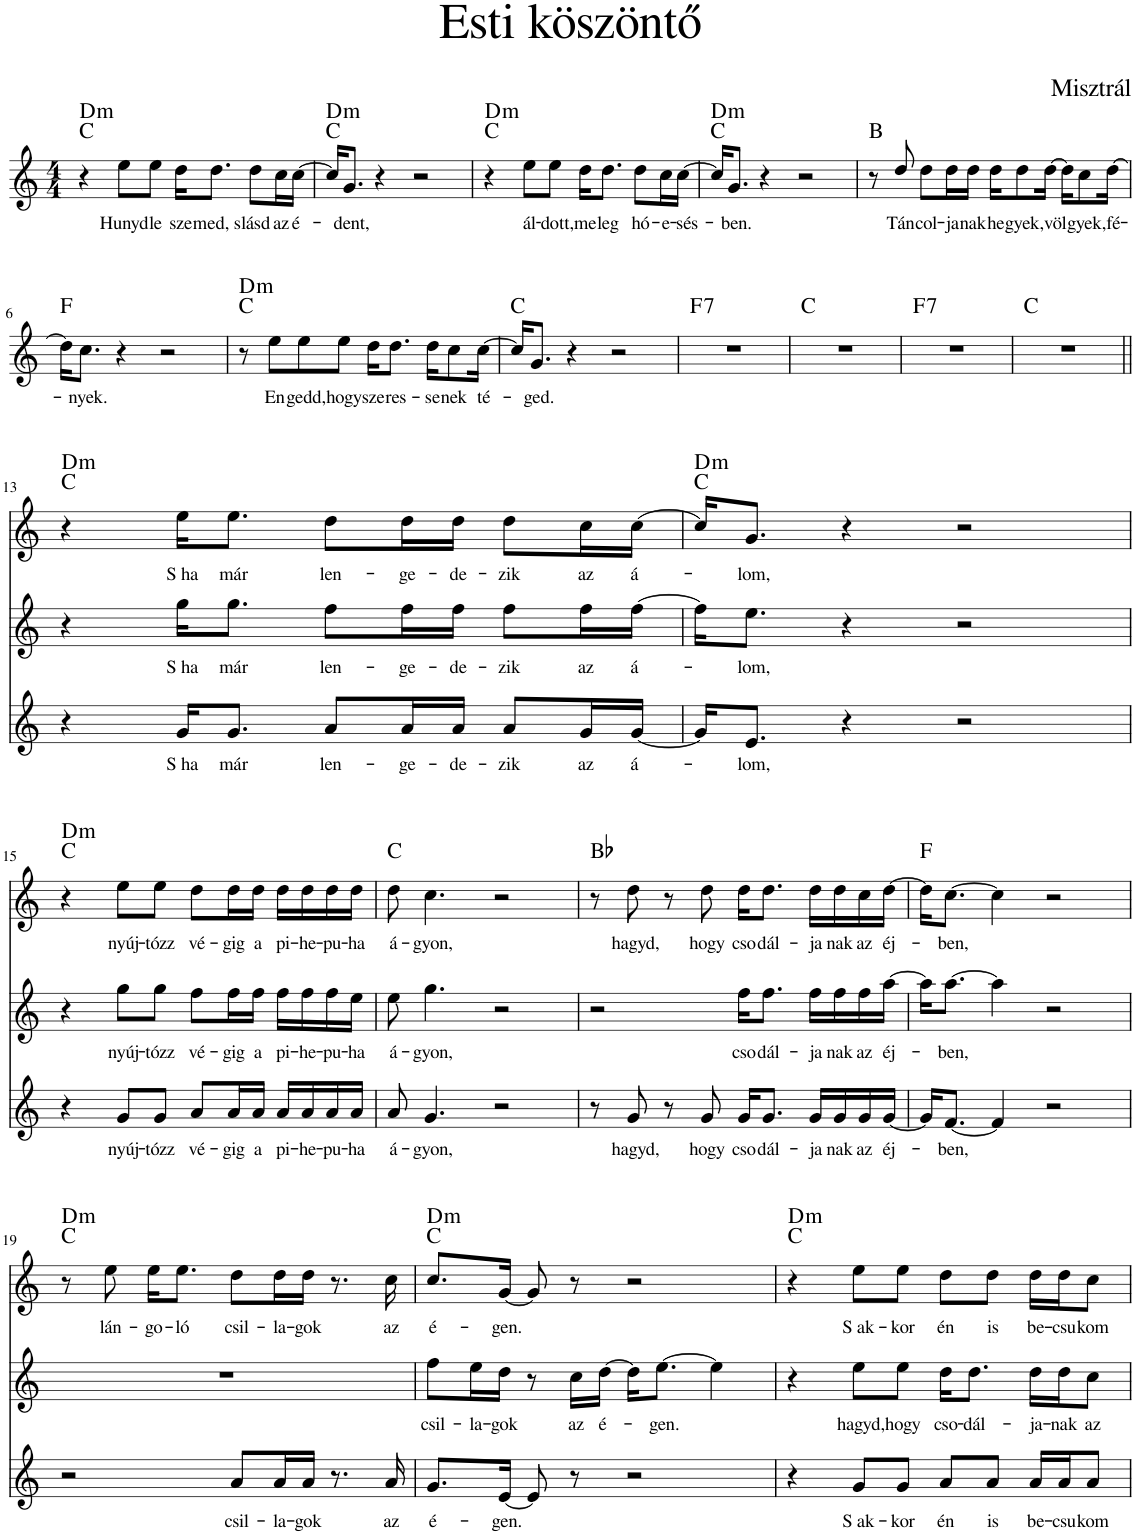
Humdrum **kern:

**kern	**text	**kern	**text	**kern	**text	**harte
*part3	*part3	*part2	*part2	*part1	*part1	*part1
*staff3	*staff3	*staff2	*staff2	*staff1	*staff1	*
*I"Voice	*	*I"Voice	*	*I"Voice	*	*
*stria5	*	*stria5	*	*	*	*
*clefG2	*	*clefG2	*	*clefG2	*	*
*k[]	*	*k[]	*	*k[]	*	*
*M4/4	*	*M4/4	*	*M4/4	*	*
=1	=1	=1	=1	=1	=1	=1
!	!	!	!	!	!	!LO:H:n=2:kt=m
1r	.	1r	.	4r	.	C:maj D:min
!	!	!	!	!	!LO:LY:b	!
.	.	.	.	8ee\L	Hunyd	.
!	!	!	!	!	!LO:LY:b	!
.	.	.	.	8ee\J	le	.
!	!	!	!	!	!LO:LY:b	!
.	.	.	.	16dd\KL	sze-	.
!	!	!	!	!	!LO:LY:b	!
.	.	.	.	8.dd\J	-med, s	.
!	!	!	!	!	!LO:LY:b	!
.	.	.	.	8dd\L	lásd	.
!	!	!	!	!	!LO:LY:b	!
.	.	.	.	16cc\L	az	.
!	!	!	!	!	!LO:LY:b	!
.	.	.	.	[16cc\JJ	é-	.
=2	=2	=2	=2	=2	=2	=2
!	!	!	!	!	!	!LO:H:n=2:kt=m
1r	.	1r	.	16cc/KL]	.	C:maj D:min
!	!	!	!	!	!LO:LY:b	!
.	.	.	.	8.g/J	-dent,	.
.	.	.	.	4r	.	.
.	.	.	.	2r	.	.
=3	=3	=3	=3	=3	=3	=3
!	!	!	!	!	!	!LO:H:n=2:kt=m
1r	.	1r	.	4r	.	C:maj D:min
!	!	!	!	!	!LO:LY:b	!
.	.	.	.	8ee\L	ál-	.
!	!	!	!	!	!LO:LY:b	!
.	.	.	.	8ee\J	-dott,	.
!	!	!	!	!	!LO:LY:b	!
.	.	.	.	16dd\KL	me-	.
!	!	!	!	!	!LO:LY:b	!
.	.	.	.	8.dd\J	-leg	.
!	!	!	!	!	!LO:LY:b	!
.	.	.	.	8dd\L	hó-	.
!	!	!	!	!	!LO:LY:b	!
.	.	.	.	16cc\L	-e-	.
!	!	!	!	!	!LO:LY:b	!
.	.	.	.	[16cc\JJ	-sés-	.
=4	=4	=4	=4	=4	=4	=4
!	!	!	!	!	!	!LO:H:n=2:kt=m
1r	.	1r	.	16cc/KL]	.	C:maj D:min
!	!	!	!	!	!LO:LY:b	!
.	.	.	.	8.g/J	-ben.	.
.	.	.	.	4r	.	.
.	.	.	.	2r	.	.
=5	=5	=5	=5	=5	=5	=5
1r	.	1r	.	8r	.	B:maj
!	!	!	!	!	!LO:LY:b	!
.	.	.	.	8dd/	Tán-	.
!	!	!	!	!	!LO:LY:b	!
.	.	.	.	8dd\L	-col-	.
!	!	!	!	!	!LO:LY:b	!
.	.	.	.	16dd\L	-ja-	.
!	!	!	!	!	!LO:LY:b	!
.	.	.	.	16dd\JJ	-nak	.
!	!	!	!	!	!LO:LY:b	!
.	.	.	.	16dd\KL	he-	.
!	!	!	!	!	!LO:LY:b	!
.	.	.	.	8dd\	-gyek,	.
!	!	!	!	!	!LO:LY:b	!
.	.	.	.	[16dd\Jk	völ-	.
.	.	.	.	16dd\KL]	.	.
!	!	!	!	!	!LO:LY:b	!
.	.	.	.	8cc\	-gyek,	.
!	!	!	!	!	!LO:LY:b	!
.	.	.	.	[16dd\Jk	fé-	.
!!LO:LB:g=z
=6	=6	=6	=6	=6	=6	=6
1r	.	1r	.	16dd\KL]	.	F:maj
!	!	!	!	!	!LO:LY:b	!
.	.	.	.	8.cc\J	-nyek.	.
.	.	.	.	4r	.	.
.	.	.	.	2r	.	.
=7	=7	=7	=7	=7	=7	=7
!	!	!	!	!	!	!LO:H:n=2:kt=m
1r	.	1r	.	8r	.	C:maj D:min
!	!	!	!	!	!LO:LY:b	!
.	.	.	.	8ee\L	En-	.
!	!	!	!	!	!LO:LY:b	!
.	.	.	.	8ee\	-gedd,	.
!	!	!	!	!	!LO:LY:b	!
.	.	.	.	8ee\J	hogy	.
!	!	!	!	!	!LO:LY:b	!
.	.	.	.	16dd\KL	sze-	.
!	!	!	!	!	!LO:LY:b	!
.	.	.	.	8.dd\J	-res-	.
!	!	!	!	!	!LO:LY:b	!
.	.	.	.	16dd\KL	-se-	.
!	!	!	!	!	!LO:LY:b	!
.	.	.	.	8cc\	-nek	.
!	!	!	!	!	!LO:LY:b	!
.	.	.	.	[16cc\Jk	té-	.
=8	=8	=8	=8	=8	=8	=8
1r	.	1r	.	16cc/KL]	.	C:maj
!	!	!	!	!	!LO:LY:b	!
.	.	.	.	8.g/J	-ged.	.
.	.	.	.	4r	.	.
.	.	.	.	2r	.	.
=9	=9	=9	=9	=9	=9	=9
!	!	!	!	!	!	!LO:H:kt=7
1r	.	1r	.	1r	.	F:7
=10	=10	=10	=10	=10	=10	=10
1r	.	1r	.	1r	.	C:maj
=11	=11	=11	=11	=11	=11	=11
!	!	!	!	!	!	!LO:H:kt=7
1r	.	1r	.	1r	.	F:7
=12	=12	=12	=12	=12	=12	=12
1r	.	1r	.	1r	.	C:maj
!!LO:LB:g=z
=13||	=13||	=13||	=13||	=13||	=13||	=13||
!	!	!	!	!	!	!LO:H:n=2:kt=m
4r	.	4r	.	4r	.	C:maj D:min
!	!LO:LY:b	!	!LO:LY:b	!	!LO:LY:b	!
16g/KL	S ha	16gg\KL	S ha	16ee\KL	S ha	.
!	!LO:LY:b	!	!LO:LY:b	!	!LO:LY:b	!
8.g/J	már	8.gg\J	már	8.ee\J	már	.
!	!LO:LY:b	!	!LO:LY:b	!	!LO:LY:b	!
8a/L	len-	8ff\L	len-	8dd\L	len-	.
!	!LO:LY:b	!	!LO:LY:b	!	!LO:LY:b	!
16a/L	-ge-	16ff\L	-ge-	16dd\L	-ge-	.
!	!LO:LY:b	!	!LO:LY:b	!	!LO:LY:b	!
16a/JJ	-de-	16ff\JJ	-de-	16dd\JJ	-de-	.
!	!LO:LY:b	!	!LO:LY:b	!	!LO:LY:b	!
8a/L	-zik	8ff\L	-zik	8dd\L	-zik	.
!	!LO:LY:b	!	!LO:LY:b	!	!LO:LY:b	!
16g/L	az	16ff\L	az	16cc\L	az	.
!	!LO:LY:b	!	!LO:LY:b	!	!LO:LY:b	!
[16g/JJ	á-	[16ff\JJ	á-	[16cc\JJ	á-	.
=14	=14	=14	=14	=14	=14	=14
!	!	!	!	!	!	!LO:H:n=2:kt=m
16g/KL]	.	16ff\KL]	.	16cc/KL]	.	C:maj D:min
!	!LO:LY:b	!	!LO:LY:b	!	!LO:LY:b	!
8.e/J	-lom,	8.ee\J	-lom,	8.g/J	-lom,	.
4r	.	4r	.	4r	.	.
2r	.	2r	.	2r	.	.
!!LO:LB:g=z
=15	=15	=15	=15	=15	=15	=15
!	!	!	!	!	!	!LO:H:n=2:kt=m
4r	.	4r	.	4r	.	C:maj D:min
!	!LO:LY:b	!	!LO:LY:b	!	!LO:LY:b	!
8g/L	nyúj-	8gg\L	nyúj-	8ee\L	nyúj-	.
!	!LO:LY:b	!	!LO:LY:b	!	!LO:LY:b	!
8g/J	-tózz	8gg\J	-tózz	8ee\J	-tózz	.
!	!LO:LY:b	!	!LO:LY:b	!	!LO:LY:b	!
8a/L	vé-	8ff\L	vé-	8dd\L	vé-	.
!	!LO:LY:b	!	!LO:LY:b	!	!LO:LY:b	!
16a/L	-gig	16ff\L	-gig	16dd\L	-gig	.
!	!LO:LY:b	!	!LO:LY:b	!	!LO:LY:b	!
16a/JJ	a	16ff\JJ	a	16dd\JJ	a	.
!	!LO:LY:b	!	!LO:LY:b	!	!LO:LY:b	!
16a/LL	pi-	16ff\LL	pi-	16dd\LL	pi-	.
!	!LO:LY:b	!	!LO:LY:b	!	!LO:LY:b	!
16a/	-he-	16ff\	-he-	16dd\	-he-	.
!	!LO:LY:b	!	!LO:LY:b	!	!LO:LY:b	!
16a/	-pu-	16ff\	-pu-	16dd\	-pu-	.
!	!LO:LY:b	!	!LO:LY:b	!	!LO:LY:b	!
16a/JJ	-ha	16ee\JJ	-ha	16dd\JJ	-ha	.
=16	=16	=16	=16	=16	=16	=16
!	!LO:LY:b	!	!LO:LY:b	!	!LO:LY:b	!
8a/	á-	8ee\	á-	8dd\	á-	C:maj
!	!LO:LY:b	!	!LO:LY:b	!	!LO:LY:b	!
4.g/	-gyon,	4.gg\	-gyon,	4.cc\	-gyon,	.
2r	.	2r	.	2r	.	.
=17	=17	=17	=17	=17	=17	=17
8r	.	2r	.	8r	.	Bb:maj
!	!LO:LY:b	!	!	!	!LO:LY:b	!
8g/	hagyd,	.	.	8dd\	hagyd,	.
8r	.	.	.	8r	.	.
!	!LO:LY:b	!	!	!	!LO:LY:b	!
8g/	hogy	.	.	8dd\	hogy	.
!	!LO:LY:b	!	!LO:LY:b	!	!LO:LY:b	!
16g/KL	cso-	16ff\KL	cso-	16dd\KL	cso-	.
!	!LO:LY:b	!	!LO:LY:b	!	!LO:LY:b	!
8.g/J	-dál-	8.ff\J	-dál-	8.dd\J	-dál-	.
!	!LO:LY:b	!	!LO:LY:b	!	!LO:LY:b	!
16g/LL	-ja-	16ff\LL	-ja-	16dd\LL	-ja-	.
!	!LO:LY:b	!	!LO:LY:b	!	!LO:LY:b	!
16g/	-nak	16ff\	-nak	16dd\	-nak	.
!	!LO:LY:b	!	!LO:LY:b	!	!LO:LY:b	!
16g/	az	16ff\	az	16cc\	az	.
!	!LO:LY:b	!	!LO:LY:b	!	!LO:LY:b	!
[16g/JJ	éj-	[16aa\JJ	éj-	[16dd\JJ	éj-	.
=18	=18	=18	=18	=18	=18	=18
16g/KL]	.	16aa\KL]	.	16dd\KL]	.	F:maj
!	!LO:LY:b	!	!LO:LY:b	!	!LO:LY:b	!
[8.f/J	-ben,	[8.aa\J	-ben,	[8.cc\J	-ben,	.
4f/]	.	4aa\]	.	4cc\]	.	.
2r	.	2r	.	2r	.	.
!!LO:LB:g=z
=19	=19	=19	=19	=19	=19	=19
!	!	!	!	!	!	!LO:H:n=2:kt=m
2r	.	1r	.	8r	.	C:maj D:min
!	!	!	!	!	!LO:LY:b	!
.	.	.	.	8ee\	lán-	.
!	!	!	!	!	!LO:LY:b	!
.	.	.	.	16ee\KL	-go-	.
!	!	!	!	!	!LO:LY:b	!
.	.	.	.	8.ee\J	-ló	.
!	!LO:LY:b	!	!	!	!LO:LY:b	!
8a/L	csil-	.	.	8dd\L	csil-	.
!	!LO:LY:b	!	!	!	!LO:LY:b	!
16a/L	-la-	.	.	16dd\L	-la-	.
!	!LO:LY:b	!	!	!	!LO:LY:b	!
16a/JJ	-gok	.	.	16dd\JJ	-gok	.
8.r	.	.	.	8.r	.	.
!	!LO:LY:b	!	!	!	!LO:LY:b	!
16a/	az	.	.	16cc\	az	.
=20	=20	=20	=20	=20	=20	=20
!	!LO:LY:b	!	!LO:LY:b	!	!LO:LY:b	!LO:H:n=2:kt=m
8.g/L	é-	8ff\L	csil-	8.cc/L	é-	C:maj D:min
!	!	!	!LO:LY:b	!	!	!
.	.	16ee\L	-la-	.	.	.
!	!LO:LY:b	!	!LO:LY:b	!	!LO:LY:b	!
[16e/Jk	-gen.	16dd\JJ	-gok	[16g/Jk	-gen.	.
8e/]	.	8r	.	8g/]	.	.
!	!	!	!LO:LY:b	!	!	!
8r	.	16cc\LL	az	8r	.	.
!	!	!	!LO:LY:b	!	!	!
.	.	[16dd\JJ	é-	.	.	.
2r	.	16dd\KL]	.	2r	.	.
!	!	!	!LO:LY:b	!	!	!
.	.	[8.ee\J	-gen.	.	.	.
.	.	4ee\]	.	.	.	.
=21	=21	=21	=21	=21	=21	=21
!	!	!	!	!	!	!LO:H:n=2:kt=m
4r	.	4r	.	4r	.	C:maj D:min
!	!LO:LY:b	!	!LO:LY:b	!	!LO:LY:b	!
8g/L	S ak-	8ee\L	hagyd,	8ee\L	S ak-	.
!	!LO:LY:b	!	!LO:LY:b	!	!LO:LY:b	!
8g/J	-kor	8ee\J	hogy	8ee\J	-kor	.
!	!LO:LY:b	!	!LO:LY:b	!	!LO:LY:b	!
8a/L	én	16dd\KL	cso-	8dd\L	én	.
!	!	!	!LO:LY:b	!	!	!
.	.	8.dd\J	-dál-	.	.	.
!	!LO:LY:b	!	!	!	!LO:LY:b	!
8a/J	is	.	.	8dd\J	is	.
!	!LO:LY:b	!	!LO:LY:b	!	!LO:LY:b	!
16a/LL	be-	16dd\LL	-ja-	16dd\LL	be-	.
!	!LO:LY:b	!	!LO:LY:b	!	!LO:LY:b	!
16a/J	-csu-	16dd\J	-nak	16dd\J	-csu-	.
!	!LO:LY:b	!	!LO:LY:b	!	!LO:LY:b	!
8a/J	-kom	8cc\J	az	8cc\J	-kom	.
=	=	=	=	=	=	=
*-	*-	*-	*-	*-	*-	*-
